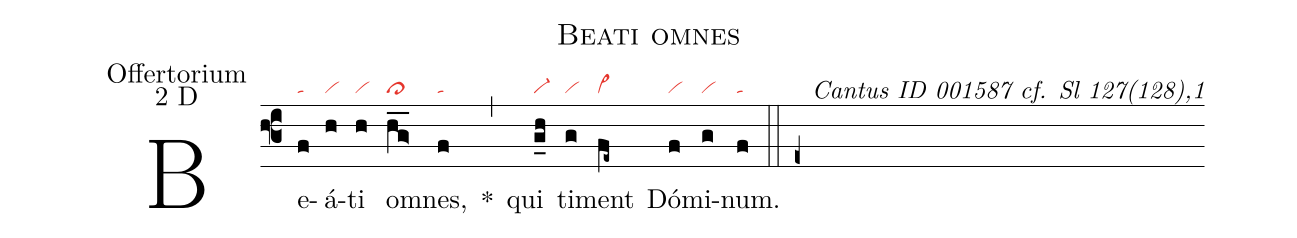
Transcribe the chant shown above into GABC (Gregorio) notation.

name: Beati omnes;
office-part: Offertorium;
mode: 2;
mode-differentia: D;
commentary: Cantus ID 001587 cf. Sl 127(128),1;
nabc-lines: 1;
%%
(f3)

Be(f|ta)á(h|vi)ti(h|vi) om(h_g>_|cl>)nes,(f|ta) *(,) qui(g_h|vi-) ti(g|vi)ment(fe~|vi>) Dó(f|vi)mi(g|vi)num.(f|ta)

(::e+)
